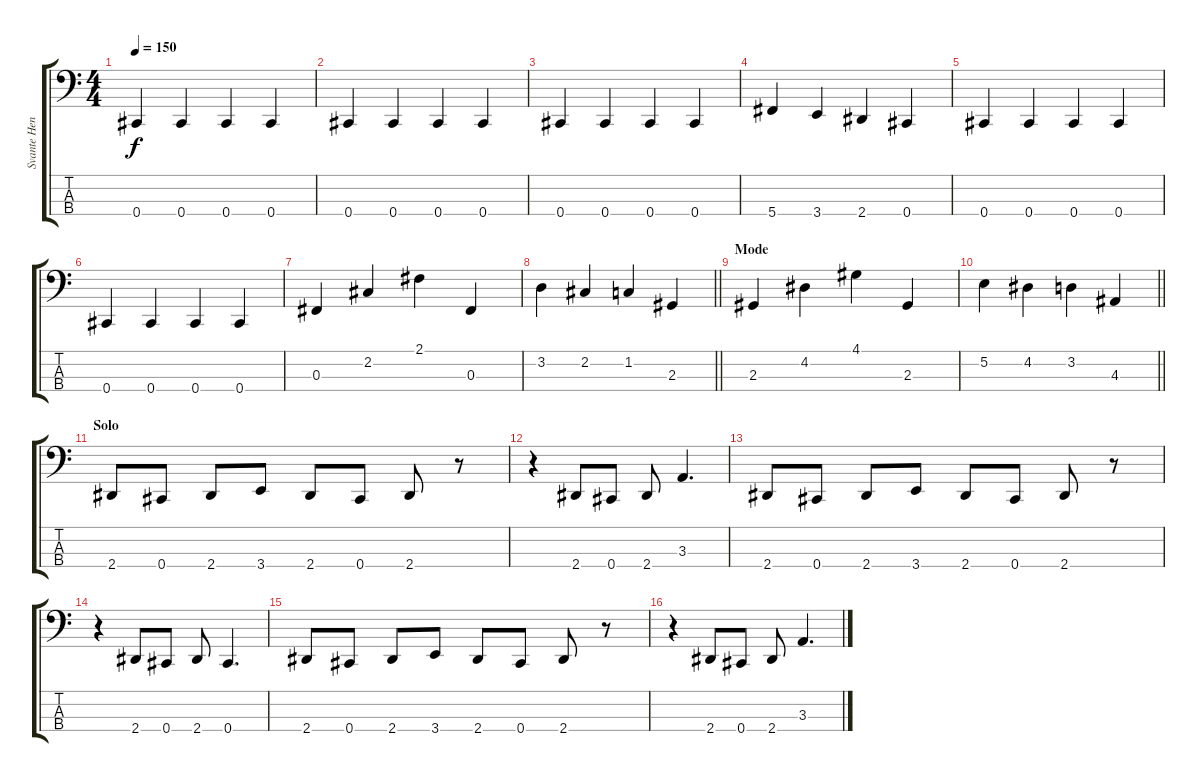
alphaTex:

\track ("Svante Henrysson" "Svante Hen") {instrument electricbassfinger}
\staff {score tabs}
\tuning (E2 B1 Gb1 Db1) {hide}
\ts (4 4)
\tempo 150
\clef f4
\ks c
0.4.4{dy f} 0.4.4 0.4.4 0.4.4 |
0.4.4 0.4.4 0.4.4 0.4.4 |
0.4.4 0.4.4 0.4.4 0.4.4 |
5.4.4 3.4.4 2.4.4 0.4.4 |
0.4.4 0.4.4 0.4.4 0.4.4 |
0.4.4 0.4.4 0.4.4 0.4.4 |
0.3.4 2.2.4 2.1.4 0.3.4 |
\barLineRight lightlight
3.2.4 2.2.4 1.2.4 2.3.4 |
\section ("" "Mode")
2.3.4 4.2.4 4.1.4 2.3.4 |
\barLineRight lightlight
5.2.4 4.2.4 3.2.4 4.3.4 |
\section ("" "Solo")
2.4.8 0.4.8 2.4.8 3.4.8 2.4.8 0.4.8 2.4.8 r.8 |
r.4 2.4.8 0.4.8 2.4.8 3.3.4{d} |
2.4.8 0.4.8 2.4.8 3.4.8 2.4.8 0.4.8 2.4.8 r.8 |
r.4 2.4.8 0.4.8 2.4.8 0.4.4{d} |
2.4.8 0.4.8 2.4.8 3.4.8 2.4.8 0.4.8 2.4.8 r.8 |
r.4 2.4.8 0.4.8 2.4.8 3.3.4{d}
